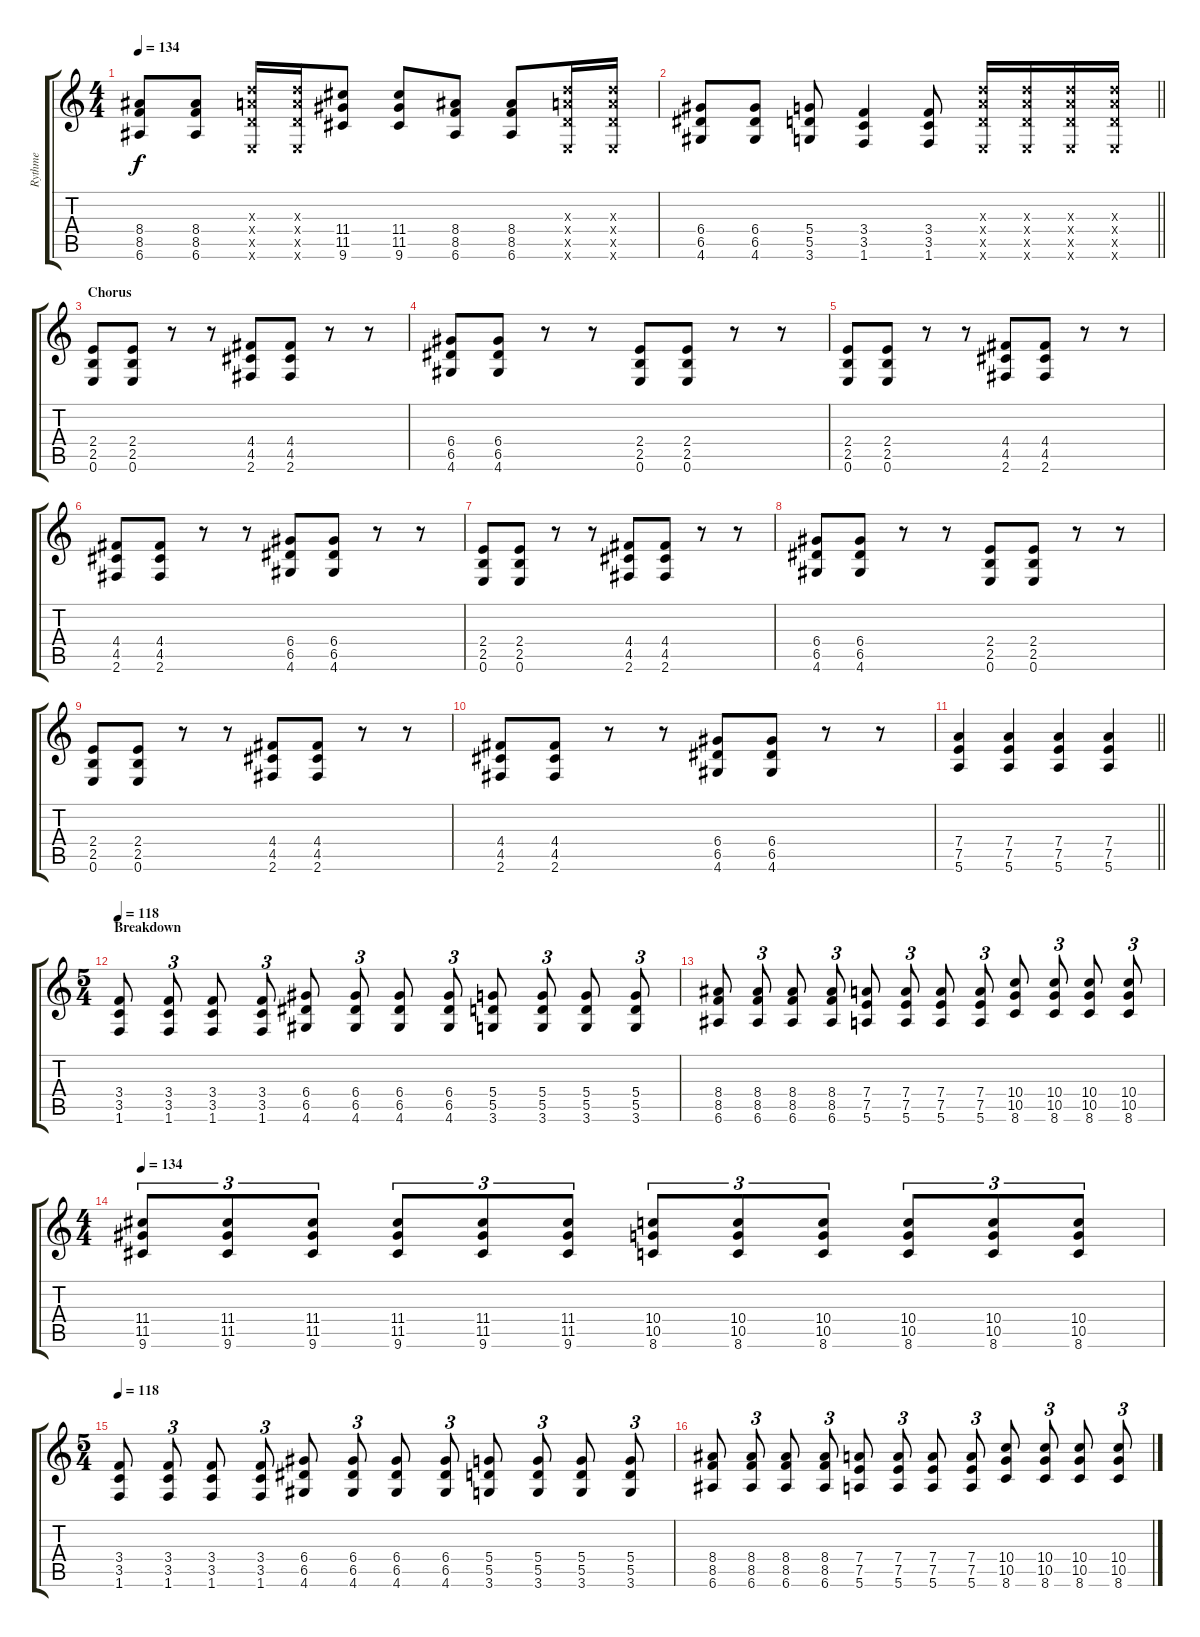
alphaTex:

\track ("Rythme" "Rythme") {instrument overdrivenguitar}
\staff {score tabs}
\tuning (E4 B3 G3 D3 A2 E2) {hide}
\ts (4 4)
\tempo 134
\clef g2
\ks c
(8.4 8.5 6.6).8{dy f} (8.4 8.5 6.6).8 (7.3{x} 7.4{x} 5.5{x} 0.6{x}).16 (7.3{x} 7.4{x} 5.5{x} 0.6{x}).16 (11.4 11.5 9.6).8 (11.4 11.5 9.6).8 (8.4 8.5 6.6).8 (8.4 8.5 6.6).8 (7.3{x} 7.4{x} 5.5{x} 0.6{x}).16 (7.3{x} 7.4{x} 5.5{x} 0.6{x}).16 |
\barLineRight lightlight
(6.4 6.5 4.6).8 (6.4 6.5 4.6).8 (5.4 5.5 3.6).8 (3.4 3.5 1.6).4 (3.4 3.5 1.6).8 (7.3{x} 7.4{x} 5.5{x} 0.6{x}).16 (7.3{x} 7.4{x} 5.5{x} 0.6{x}).16 (7.3{x} 7.4{x} 5.5{x} 0.6{x}).16 (7.3{x} 7.4{x} 5.5{x} 0.6{x}).16 |
\section ("" "Chorus")
(2.4 2.5 0.6).8 (2.4 2.5 0.6).8 r.8 r.8 (4.4 4.5 2.6).8 (4.4 4.5 2.6).8 r.8 r.8 |
(6.4 6.5 4.6).8 (6.4 6.5 4.6).8 r.8 r.8 (2.4 2.5 0.6).8 (2.4 2.5 0.6).8 r.8 r.8 |
(2.4 2.5 0.6).8 (2.4 2.5 0.6).8 r.8 r.8 (4.4 4.5 2.6).8 (4.4 4.5 2.6).8 r.8 r.8 |
(4.4 4.5 2.6).8 (4.4 4.5 2.6).8 r.8 r.8 (6.4 6.5 4.6).8 (6.4 6.5 4.6).8 r.8 r.8 |
(2.4 2.5 0.6).8 (2.4 2.5 0.6).8 r.8 r.8 (4.4 4.5 2.6).8 (4.4 4.5 2.6).8 r.8 r.8 |
(6.4 6.5 4.6).8 (6.4 6.5 4.6).8 r.8 r.8 (2.4 2.5 0.6).8 (2.4 2.5 0.6).8 r.8 r.8 |
(2.4 2.5 0.6).8 (2.4 2.5 0.6).8 r.8 r.8 (4.4 4.5 2.6).8 (4.4 4.5 2.6).8 r.8 r.8 |
(4.4 4.5 2.6).8 (4.4 4.5 2.6).8 r.8 r.8 (6.4 6.5 4.6).8 (6.4 6.5 4.6).8 r.8 r.8 |
\barLineRight lightlight
(7.4 7.5 5.6).4 (7.4 7.5 5.6).4 (7.4 7.5 5.6).4 (7.4 7.5 5.6).4 |
\ts (5 4)
\section ("" "Breakdown")
\tempo 118
(3.4 3.5 1.6).8 (3.4 3.5 1.6).8{tu (3 2)} (3.4 3.5 1.6).8 (3.4 3.5 1.6).8{tu (3 2)} (6.4 6.5 4.6).8 (6.4 6.5 4.6).8{tu (3 2)} (6.4 6.5 4.6).8 (6.4 6.5 4.6).8{tu (3 2)} (5.4 5.5 3.6).8 (5.4 5.5 3.6).8{tu (3 2)} (5.4 5.5 3.6).8 (5.4 5.5 3.6).8{tu (3 2)} |
(8.4 8.5 6.6).8 (8.4 8.5 6.6).8{tu (3 2)} (8.4 8.5 6.6).8 (8.4 8.5 6.6).8{tu (3 2)} (7.4 7.5 5.6).8 (7.4 7.5 5.6).8{tu (3 2)} (7.4 7.5 5.6).8 (7.4 7.5 5.6).8{tu (3 2)} (10.4 10.5 8.6).8 (10.4 10.5 8.6).8{tu (3 2)} (10.4 10.5 8.6).8 (10.4 10.5 8.6).8{tu (3 2)} |
\ts (4 4)
\tempo 134
(11.4 11.5 9.6).8{tu (3 2)} (11.4 11.5 9.6).8{tu (3 2)} (11.4 11.5 9.6).8{tu (3 2)} (11.4 11.5 9.6).8{tu (3 2)} (11.4 11.5 9.6).8{tu (3 2)} (11.4 11.5 9.6).8{tu (3 2)} (10.4 10.5 8.6).8{tu (3 2)} (10.4 10.5 8.6).8{tu (3 2)} (10.4 10.5 8.6).8{tu (3 2)} (10.4 10.5 8.6).8{tu (3 2)} (10.4 10.5 8.6).8{tu (3 2)} (10.4 10.5 8.6).8{tu (3 2)} |
\ts (5 4)
\tempo 118
(3.4 3.5 1.6).8 (3.4 3.5 1.6).8{tu (3 2)} (3.4 3.5 1.6).8 (3.4 3.5 1.6).8{tu (3 2)} (6.4 6.5 4.6).8 (6.4 6.5 4.6).8{tu (3 2)} (6.4 6.5 4.6).8 (6.4 6.5 4.6).8{tu (3 2)} (5.4 5.5 3.6).8 (5.4 5.5 3.6).8{tu (3 2)} (5.4 5.5 3.6).8 (5.4 5.5 3.6).8{tu (3 2)} |
(8.4 8.5 6.6).8 (8.4 8.5 6.6).8{tu (3 2)} (8.4 8.5 6.6).8 (8.4 8.5 6.6).8{tu (3 2)} (7.4 7.5 5.6).8 (7.4 7.5 5.6).8{tu (3 2)} (7.4 7.5 5.6).8 (7.4 7.5 5.6).8{tu (3 2)} (10.4 10.5 8.6).8 (10.4 10.5 8.6).8{tu (3 2)} (10.4 10.5 8.6).8 (10.4 10.5 8.6).8{tu (3 2)}
